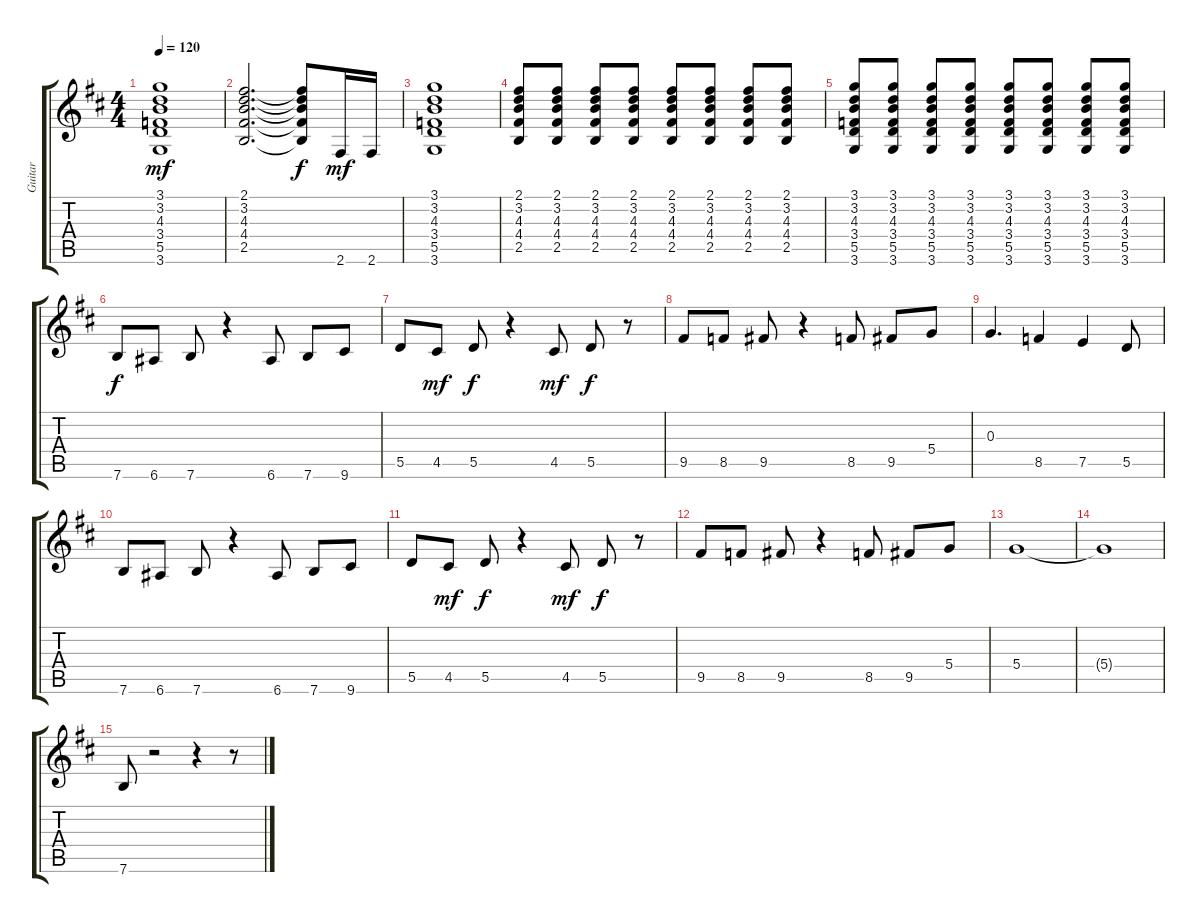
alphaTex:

\track ("Guitar" "Guitar") {instrument overdrivenguitar}
\staff {score tabs}
\tuning (E4 B3 G3 D3 A2 E2) {hide}
\ts (4 4)
\tempo 120
\clef g2
\ks bminor
(3.1 3.2 4.3 3.4 5.5 3.6).1{dy mf} |
(2.1 3.2 4.3 4.4 2.5).2{d} (2.1{t} 3.2{t} 4.3{t} 4.4{t} 2.5{t}).8{dy f} 2.6.16{dy mf} 2.6.16 |
(3.1 3.2 4.3 3.4 5.5 3.6).1 |
(2.1 3.2 4.3 4.4 2.5).8 (2.1 3.2 4.3 4.4 2.5).8 (2.1 3.2 4.3 4.4 2.5).8 (2.1 3.2 4.3 4.4 2.5).8 (2.1 3.2 4.3 4.4 2.5).8 (2.1 3.2 4.3 4.4 2.5).8 (2.1 3.2 4.3 4.4 2.5).8 (2.1 3.2 4.3 4.4 2.5).8 |
(3.1 3.2 4.3 3.4 5.5 3.6).8 (3.1 3.2 4.3 3.4 5.5 3.6).8 (3.1 3.2 4.3 3.4 5.5 3.6).8 (3.1 3.2 4.3 3.4 5.5 3.6).8 (3.1 3.2 4.3 3.4 5.5 3.6).8 (3.1 3.2 4.3 3.4 5.5 3.6).8 (3.1 3.2 4.3 3.4 5.5 3.6).8 (3.1 3.2 4.3 3.4 5.5 3.6).8 |
7.6.8{dy f} 6.6.8 7.6.8 r.4 6.6.8 7.6.8 9.6.8 |
5.5.8 4.5.8{dy mf} 5.5.8{dy f} r.4 4.5.8{dy mf} 5.5.8{dy f} r.8 |
9.5.8 8.5.8 9.5.8 r.4 8.5.8 9.5.8 5.4.8 |
0.3.4{d} 8.5.4 7.5.4 5.5.8 |
7.6.8 6.6.8 7.6.8 r.4 6.6.8 7.6.8 9.6.8 |
5.5.8 4.5.8{dy mf} 5.5.8{dy f} r.4 4.5.8{dy mf} 5.5.8{dy f} r.8 |
9.5.8 8.5.8 9.5.8 r.4 8.5.8 9.5.8 5.4.8 |
5.4.1 |
5.4{t}.1 |
7.6.8 r.2 r.4 r.8
